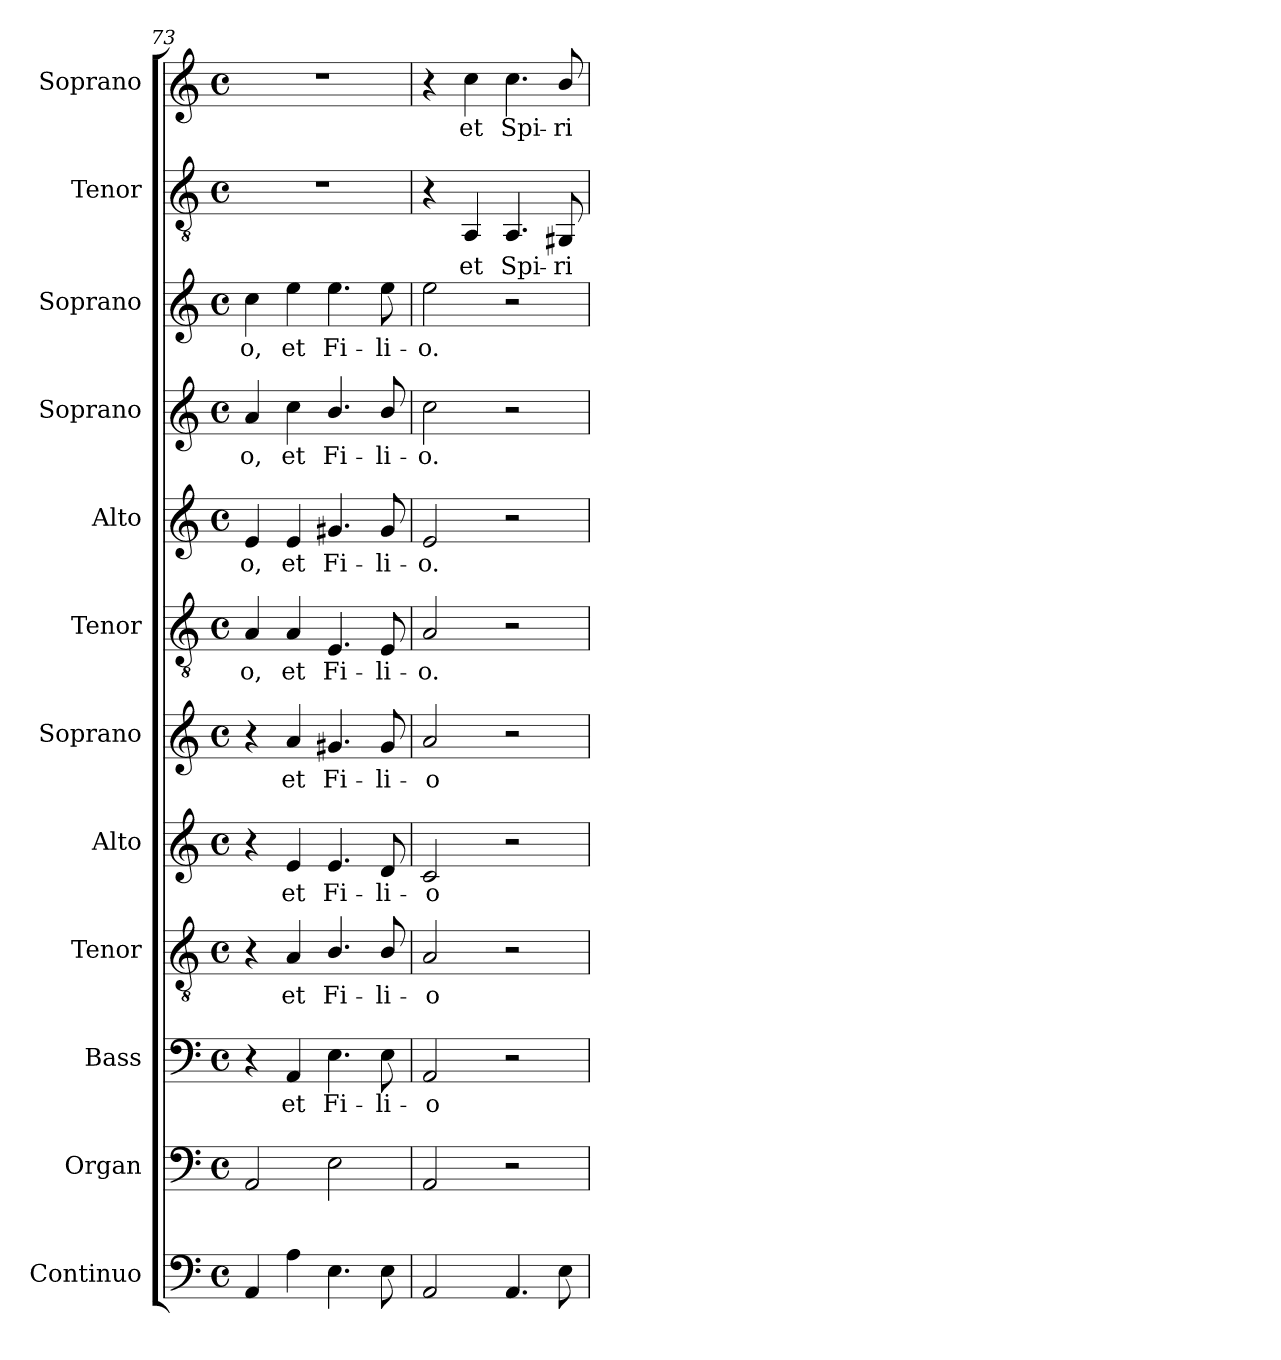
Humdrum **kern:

**kern	**kern	**kern	**text	**kern	**text	**kern	**text	**kern	**text	**kern	**text	**kern	**text	**kern	**text	**kern	**text	**kern	**text	**kern	**text
*part12	*part11	*part10	*part10	*part9	*part9	*part8	*part8	*part7	*part7	*part6	*part6	*part5	*part5	*part4	*part4	*part3	*part3	*part2	*part2	*part1	*part1
*staff12	*staff11	*staff10	*staff10	*staff9	*staff9	*staff8	*staff8	*staff7	*staff7	*staff6	*staff6	*staff5	*staff5	*staff4	*staff4	*staff3	*staff3	*staff2	*staff2	*staff1	*staff1
*I"Continuo	*I"Organ	*I"Bass	*	*I"Tenor	*	*I"Alto	*	*I"Soprano	*	*I"Tenor	*	*I"Alto	*	*I"Soprano	*	*I"Soprano	*	*I"Tenor	*	*I"Soprano	*
*I'Cont.	*I'Org.	*I'B.	*	*I'T.	*	*I'A.	*	*I'S.	*	*I'T.	*	*I'A.	*	*I'S.	*	*I'S.	*	*I'T.	*	*I'S.	*
*clefF4	*clefF4	*clefF4	*	*clefGv2	*	*clefG2	*	*clefG2	*	*clefGv2	*	*clefG2	*	*clefG2	*	*clefG2	*	*clefGv2	*	*clefG2	*
*	*	*	*	*ITrd7c12	*	*	*	*	*	*ITrd7c12	*	*	*	*	*	*	*	*	*	*	*
*k[]	*k[]	*k[]	*	*k[]	*	*k[]	*	*k[]	*	*k[]	*	*k[]	*	*k[]	*	*k[]	*	*k[]	*	*k[]	*
*C:	*C:	*C:	*	*C:	*	*C:	*	*C:	*	*C:	*	*C:	*	*C:	*	*C:	*	*C:	*	*C:	*
*M4/4	*M4/4	*M4/4	*	*M4/4	*	*M4/4	*	*M4/4	*	*M4/4	*	*M4/4	*	*M4/4	*	*M4/4	*	*M4/4	*	*M4/4	*
*met(c)	*met(c)	*met(c)	*	*met(c)	*	*met(c)	*	*met(c)	*	*met(c)	*	*met(c)	*	*met(c)	*	*met(c)	*	*met(c)	*	*met(c)	*
=73	=73	=73	=73	=73	=73	=73	=73	=73	=73	=73	=73	=73	=73	=73	=73	=73	=73	=73	=73	=73	=73
!	!	!	!	!	!	!	!	!	!	!	!LO:LY:b:color=#000000	!	!	!	!	!	!	!	!	!	!
!	!	!	!	!	!	!	!	!	!	!	!	!	!LO:LY:b:color=#000000	!	!	!	!	!	!	!	!
!	!	!	!	!	!	!	!	!	!	!	!	!	!	!	!LO:LY:b:color=#000000	!	!	!	!	!	!
!	!	!	!	!	!	!	!	!	!	!	!	!	!	!	!	!	!LO:LY:b:color=#000000	!	!	!	!
4AAi/	2AAi/	4r	.	4r	.	4r	.	4r	.	4AAi/	-o,	4ei/	-o,	4ai/	-o,	4cci\	-o,	1r	.	1r	.
!	!	!	!LO:LY:b:color=#000000	!	!	!	!	!	!	!	!	!	!	!	!	!	!	!	!	!	!
!	!	!	!	!	!LO:LY:b:color=#000000	!	!	!	!	!	!	!	!	!	!	!	!	!	!	!	!
!	!	!	!	!	!	!	!LO:LY:b:color=#000000	!	!	!	!	!	!	!	!	!	!	!	!	!	!
!	!	!	!	!	!	!	!	!	!LO:LY:b:color=#000000	!	!	!	!	!	!	!	!	!	!	!	!
!	!	!	!	!	!	!	!	!	!	!	!LO:LY:b:color=#000000	!	!	!	!	!	!	!	!	!	!
!	!	!	!	!	!	!	!	!	!	!	!	!	!LO:LY:b:color=#000000	!	!	!	!	!	!	!	!
!	!	!	!	!	!	!	!	!	!	!	!	!	!	!	!LO:LY:b:color=#000000	!	!	!	!	!	!
!	!	!	!	!	!	!	!	!	!	!	!	!	!	!	!	!	!LO:LY:b:color=#000000	!	!	!	!
4Ai\	.	4AAi/	et	4AAi/	et	4ei/	et	4ai/	et	4AAi/	et	4ei/	et	4cci\	et	4eei\	et	.	.	.	.
!	!	!	!LO:LY:b:color=#000000	!	!	!	!	!	!	!	!	!	!	!	!	!	!	!	!	!	!
!	!	!	!	!	!LO:LY:b:color=#000000	!	!	!	!	!	!	!	!	!	!	!	!	!	!	!	!
!	!	!	!	!	!	!	!LO:LY:b:color=#000000	!	!	!	!	!	!	!	!	!	!	!	!	!	!
!	!	!	!	!	!	!	!	!	!LO:LY:b:color=#000000	!	!	!	!	!	!	!	!	!	!	!	!
!	!	!	!	!	!	!	!	!	!	!	!LO:LY:b:color=#000000	!	!	!	!	!	!	!	!	!	!
!	!	!	!	!	!	!	!	!	!	!	!	!	!LO:LY:b:color=#000000	!	!	!	!	!	!	!	!
!	!	!	!	!	!	!	!	!	!	!	!	!	!	!	!LO:LY:b:color=#000000	!	!	!	!	!	!
!	!	!	!	!	!	!	!	!	!	!	!	!	!	!	!	!	!LO:LY:b:color=#000000	!	!	!	!
4.Ei\	2Ei\	4.Ei\	Fi-	4.BBi/	Fi-	4.ei/	Fi-	4.g#Xi/	Fi-	4.EEi/	Fi-	4.g#Xi/	Fi-	4.bi/	Fi-	4.eei\	Fi-	.	.	.	.
!	!	!	!LO:LY:b:color=#000000	!	!	!	!	!	!	!	!	!	!	!	!	!	!	!	!	!	!
!	!	!	!	!	!LO:LY:b:color=#000000	!	!	!	!	!	!	!	!	!	!	!	!	!	!	!	!
!	!	!	!	!	!	!	!LO:LY:b:color=#000000	!	!	!	!	!	!	!	!	!	!	!	!	!	!
!	!	!	!	!	!	!	!	!	!LO:LY:b:color=#000000	!	!	!	!	!	!	!	!	!	!	!	!
!	!	!	!	!	!	!	!	!	!	!	!LO:LY:b:color=#000000	!	!	!	!	!	!	!	!	!	!
!	!	!	!	!	!	!	!	!	!	!	!	!	!LO:LY:b:color=#000000	!	!	!	!	!	!	!	!
!	!	!	!	!	!	!	!	!	!	!	!	!	!	!	!LO:LY:b:color=#000000	!	!	!	!	!	!
!	!	!	!	!	!	!	!	!	!	!	!	!	!	!	!	!	!LO:LY:b:color=#000000	!	!	!	!
8Ei\	.	8Ei\	-li-	8BBi/	-li-	8di/	-li-	8g#i/	-li-	8EEi/	-li-	8g#i/	-li-	8bi/	-li-	8eei\	-li-	.	.	.	.
=74	=74	=74	=74	=74	=74	=74	=74	=74	=74	=74	=74	=74	=74	=74	=74	=74	=74	=74	=74	=74	=74
!	!	!	!LO:LY:b:color=#000000	!	!	!	!	!	!	!	!	!	!	!	!	!	!	!	!	!	!
!	!	!	!	!	!LO:LY:b:color=#000000	!	!	!	!	!	!	!	!	!	!	!	!	!	!	!	!
!	!	!	!	!	!	!	!LO:LY:b:color=#000000	!	!	!	!	!	!	!	!	!	!	!	!	!	!
!	!	!	!	!	!	!	!	!	!LO:LY:b:color=#000000	!	!	!	!	!	!	!	!	!	!	!	!
!	!	!	!	!	!	!	!	!	!	!	!LO:LY:b:color=#000000	!	!	!	!	!	!	!	!	!	!
!	!	!	!	!	!	!	!	!	!	!	!	!	!LO:LY:b:color=#000000	!	!	!	!	!	!	!	!
!	!	!	!	!	!	!	!	!	!	!	!	!	!	!	!LO:LY:b:color=#000000	!	!	!	!	!	!
!	!	!	!	!	!	!	!	!	!	!	!	!	!	!	!	!	!LO:LY:b:color=#000000	!	!	!	!
2AAi/	2AAi/	2AAi/	-o	2AAi/	-o	2ci/	-o	2ai/	-o	2AAi/	-o.	2ei/	-o.	2cci\	-o.	2eei\	-o.	4r	.	4r	.
!	!	!	!	!	!	!	!	!	!	!	!	!	!	!	!	!	!	!	!LO:LY:b:color=#000000	!	!
!	!	!	!	!	!	!	!	!	!	!	!	!	!	!	!	!	!	!	!	!	!LO:LY:b:color=#000000
.	.	.	.	.	.	.	.	.	.	.	.	.	.	.	.	.	.	4AAi/	et	4cci\	et
!	!	!	!	!	!	!	!	!	!	!	!	!	!	!	!	!	!	!	!LO:LY:b:color=#000000	!	!
!	!	!	!	!	!	!	!	!	!	!	!	!	!	!	!	!	!	!	!	!	!LO:LY:b:color=#000000
4.AAi/	2r	2r	.	2r	.	2r	.	2r	.	2r	.	2r	.	2r	.	2r	.	4.AAi/	Spi-	4.cci\	Spi-
!	!	!	!	!	!	!	!	!	!	!	!	!	!	!	!	!	!	!	!LO:LY:b:color=#000000	!	!
!	!	!	!	!	!	!	!	!	!	!	!	!	!	!	!	!	!	!	!	!	!LO:LY:b:color=#000000
8Ei\	.	.	.	.	.	.	.	.	.	.	.	.	.	.	.	.	.	8GG#i/	-ri-	8bi/	-ri-
=	=	=	=	=	=	=	=	=	=	=	=	=	=	=	=	=	=	=	=	=	=
*-	*-	*-	*-	*-	*-	*-	*-	*-	*-	*-	*-	*-	*-	*-	*-	*-	*-	*-	*-	*-	*-
